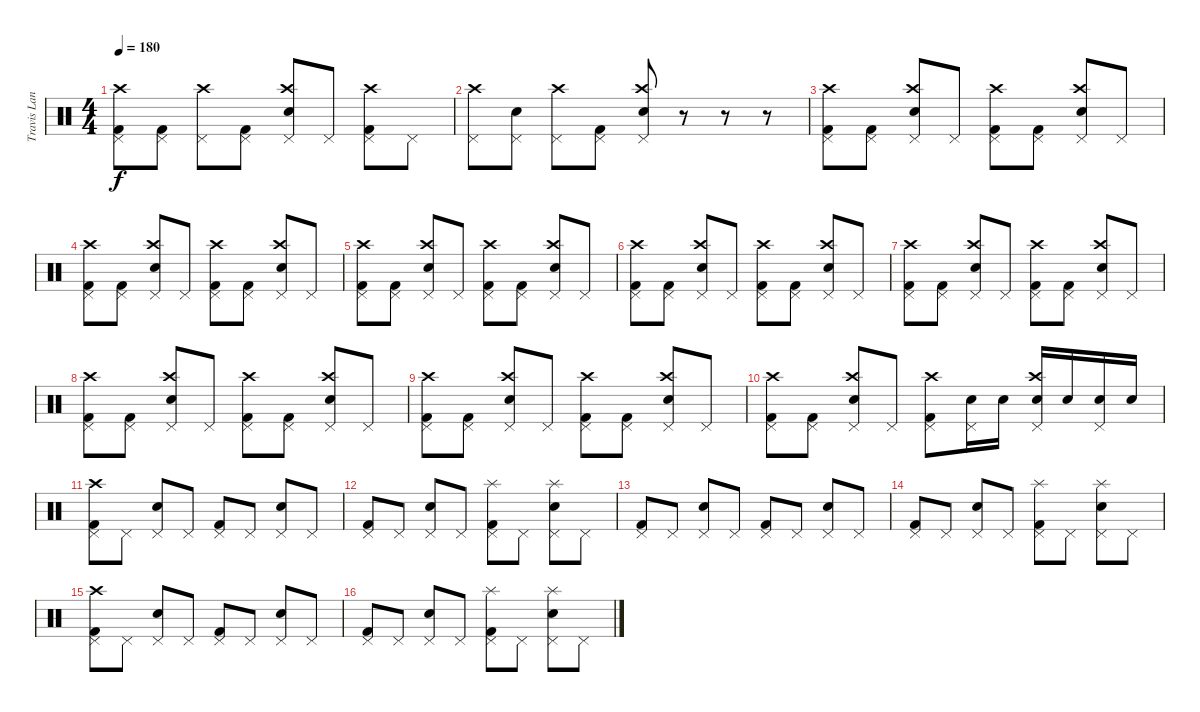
\track ("Travis Landen Barker" "Travis Lan") {instrument percussion}
\staff {score}
\articulation defaults
\ts (4 4)
\tempo 180
\clef neutral
\ks c
("Pedal Hi-Hat (hit)" "Kick (hit) 2" "Crash high (hit)").8{dy f} ("Pedal Hi-Hat (hit)" "Kick (hit) 2").8 ("Pedal Hi-Hat (hit)" "Crash high (hit)").8 ("Pedal Hi-Hat (hit)" "Kick (hit) 2").8 ("Pedal Hi-Hat (hit)" "Electric Snare (hit)" "Crash high (hit)").8 "Pedal Hi-Hat (hit)".8 ("Pedal Hi-Hat (hit)" "Kick (hit) 2" "Crash high (hit)").8 "Pedal Hi-Hat (hit)".8 |
("Pedal Hi-Hat (hit)" "Crash high (hit)").8 ("Pedal Hi-Hat (hit)" "Electric Snare (hit)").8 ("Pedal Hi-Hat (hit)" "Crash high (hit)").8 ("Pedal Hi-Hat (hit)" "Kick (hit) 2").8 ("Pedal Hi-Hat (hit)" "Electric Snare (hit)" "Crash high (hit)").8 r.8 r.8 r.8 |
("Pedal Hi-Hat (hit)" "Kick (hit) 2" "Crash high (hit)").8 ("Pedal Hi-Hat (hit)" "Kick (hit) 2").8 ("Pedal Hi-Hat (hit)" "Electric Snare (hit)" "Crash high (hit)").8 "Pedal Hi-Hat (hit)".8 ("Pedal Hi-Hat (hit)" "Kick (hit) 2" "Crash high (hit)").8 ("Pedal Hi-Hat (hit)" "Kick (hit) 2").8 ("Pedal Hi-Hat (hit)" "Electric Snare (hit)" "Crash high (hit)").8 "Pedal Hi-Hat (hit)".8 |
("Pedal Hi-Hat (hit)" "Kick (hit) 2" "Crash high (hit)").8 ("Pedal Hi-Hat (hit)" "Kick (hit) 2").8 ("Pedal Hi-Hat (hit)" "Electric Snare (hit)" "Crash high (hit)").8 "Pedal Hi-Hat (hit)".8 ("Pedal Hi-Hat (hit)" "Kick (hit) 2" "Crash high (hit)").8 ("Pedal Hi-Hat (hit)" "Kick (hit) 2").8 ("Pedal Hi-Hat (hit)" "Electric Snare (hit)" "Crash high (hit)").8 "Pedal Hi-Hat (hit)".8 |
("Pedal Hi-Hat (hit)" "Kick (hit) 2" "Crash high (hit)").8 ("Pedal Hi-Hat (hit)" "Kick (hit) 2").8 ("Pedal Hi-Hat (hit)" "Electric Snare (hit)" "Crash high (hit)").8 "Pedal Hi-Hat (hit)".8 ("Pedal Hi-Hat (hit)" "Kick (hit) 2" "Crash high (hit)").8 ("Pedal Hi-Hat (hit)" "Kick (hit) 2").8 ("Pedal Hi-Hat (hit)" "Electric Snare (hit)" "Crash high (hit)").8 "Pedal Hi-Hat (hit)".8 |
("Pedal Hi-Hat (hit)" "Kick (hit) 2" "Crash high (hit)").8 ("Pedal Hi-Hat (hit)" "Kick (hit) 2").8 ("Pedal Hi-Hat (hit)" "Electric Snare (hit)" "Crash high (hit)").8 "Pedal Hi-Hat (hit)".8 ("Pedal Hi-Hat (hit)" "Kick (hit) 2" "Crash high (hit)").8 ("Pedal Hi-Hat (hit)" "Kick (hit) 2").8 ("Pedal Hi-Hat (hit)" "Electric Snare (hit)" "Crash high (hit)").8 "Pedal Hi-Hat (hit)".8 |
("Pedal Hi-Hat (hit)" "Kick (hit) 2" "Crash high (hit)").8 ("Pedal Hi-Hat (hit)" "Kick (hit) 2").8 ("Pedal Hi-Hat (hit)" "Electric Snare (hit)" "Crash high (hit)").8 "Pedal Hi-Hat (hit)".8 ("Pedal Hi-Hat (hit)" "Kick (hit) 2" "Crash high (hit)").8 ("Pedal Hi-Hat (hit)" "Kick (hit) 2").8 ("Pedal Hi-Hat (hit)" "Electric Snare (hit)" "Crash high (hit)").8 "Pedal Hi-Hat (hit)".8 |
("Pedal Hi-Hat (hit)" "Kick (hit) 2" "Crash high (hit)").8 ("Pedal Hi-Hat (hit)" "Kick (hit) 2").8 ("Pedal Hi-Hat (hit)" "Electric Snare (hit)" "Crash high (hit)").8 "Pedal Hi-Hat (hit)".8 ("Pedal Hi-Hat (hit)" "Kick (hit) 2" "Crash high (hit)").8 ("Pedal Hi-Hat (hit)" "Kick (hit) 2").8 ("Pedal Hi-Hat (hit)" "Electric Snare (hit)" "Crash high (hit)").8 "Pedal Hi-Hat (hit)".8 |
("Pedal Hi-Hat (hit)" "Kick (hit) 2" "Crash high (hit)").8 ("Pedal Hi-Hat (hit)" "Kick (hit) 2").8 ("Pedal Hi-Hat (hit)" "Electric Snare (hit)" "Crash high (hit)").8 "Pedal Hi-Hat (hit)".8 ("Pedal Hi-Hat (hit)" "Kick (hit) 2" "Crash high (hit)").8 ("Pedal Hi-Hat (hit)" "Kick (hit) 2").8 ("Pedal Hi-Hat (hit)" "Electric Snare (hit)" "Crash high (hit)").8 "Pedal Hi-Hat (hit)".8 |
("Pedal Hi-Hat (hit)" "Kick (hit) 2" "Crash high (hit)").8 ("Pedal Hi-Hat (hit)" "Kick (hit) 2").8 ("Pedal Hi-Hat (hit)" "Electric Snare (hit)" "Crash high (hit)").8 "Pedal Hi-Hat (hit)".8 ("Pedal Hi-Hat (hit)" "Kick (hit) 2" "Crash high (hit)").8 ("Pedal Hi-Hat (hit)" "Electric Snare (hit)").16 "Electric Snare (hit)".16 ("Pedal Hi-Hat (hit)" "Electric Snare (hit)" "Crash high (hit)").16 "Electric Snare (hit)".16 ("Pedal Hi-Hat (hit)" "Electric Snare (hit)").16 "Electric Snare (hit)".16 |
("Pedal Hi-Hat (hit)" "Kick (hit) 2" "Crash high (hit)").8 "Pedal Hi-Hat (hit)".8 ("Pedal Hi-Hat (hit)" "Electric Snare (hit)").8 "Pedal Hi-Hat (hit)".8 ("Pedal Hi-Hat (hit)" "Kick (hit) 2").8 "Pedal Hi-Hat (hit)".8 ("Pedal Hi-Hat (hit)" "Electric Snare (hit)").8 "Pedal Hi-Hat (hit)".8 |
("Pedal Hi-Hat (hit)" "Kick (hit) 2").8 "Pedal Hi-Hat (hit)".8 ("Pedal Hi-Hat (hit)" "Electric Snare (hit)").8 "Pedal Hi-Hat (hit)".8 ("Pedal Hi-Hat (hit)" "Kick (hit) 2" "Splash (hit)").8 "Pedal Hi-Hat (hit)".8 ("Pedal Hi-Hat (hit)" "Electric Snare (hit)" "Splash (hit)").8 "Pedal Hi-Hat (hit)".8 |
("Pedal Hi-Hat (hit)" "Kick (hit) 2").8 "Pedal Hi-Hat (hit)".8 ("Pedal Hi-Hat (hit)" "Electric Snare (hit)").8 "Pedal Hi-Hat (hit)".8 ("Pedal Hi-Hat (hit)" "Kick (hit) 2").8 "Pedal Hi-Hat (hit)".8 ("Pedal Hi-Hat (hit)" "Electric Snare (hit)").8 "Pedal Hi-Hat (hit)".8 |
("Pedal Hi-Hat (hit)" "Kick (hit) 2").8 "Pedal Hi-Hat (hit)".8 ("Pedal Hi-Hat (hit)" "Electric Snare (hit)").8 "Pedal Hi-Hat (hit)".8 ("Pedal Hi-Hat (hit)" "Kick (hit) 2" "Splash (hit)").8 "Pedal Hi-Hat (hit)".8 ("Pedal Hi-Hat (hit)" "Electric Snare (hit)" "Splash (hit)").8 "Pedal Hi-Hat (hit)".8 |
("Pedal Hi-Hat (hit)" "Kick (hit) 2" "Crash high (hit)").8 "Pedal Hi-Hat (hit)".8 ("Pedal Hi-Hat (hit)" "Electric Snare (hit)").8 "Pedal Hi-Hat (hit)".8 ("Pedal Hi-Hat (hit)" "Kick (hit) 2").8 "Pedal Hi-Hat (hit)".8 ("Pedal Hi-Hat (hit)" "Electric Snare (hit)").8 "Pedal Hi-Hat (hit)".8 |
("Pedal Hi-Hat (hit)" "Kick (hit) 2").8 "Pedal Hi-Hat (hit)".8 ("Pedal Hi-Hat (hit)" "Electric Snare (hit)").8 "Pedal Hi-Hat (hit)".8 ("Pedal Hi-Hat (hit)" "Kick (hit) 2" "Splash (hit)").8 "Pedal Hi-Hat (hit)".8 ("Pedal Hi-Hat (hit)" "Electric Snare (hit)" "Splash (hit)").8 "Pedal Hi-Hat (hit)".8
